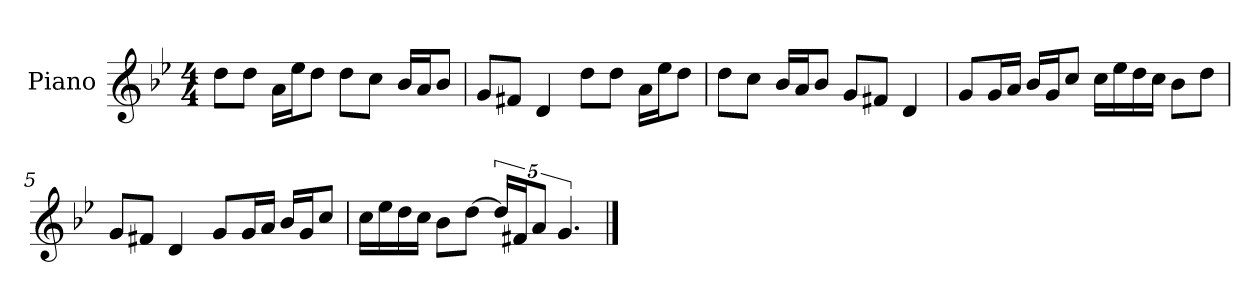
**kern
*part1
*staff1
*I"Piano
*I'P-no
*clefG2
*k[b-e-]
*M4/4
*MM90
=1
8dd\L
8dd\J
16a\LL
16ee-\J
8dd\J
8dd\L
8cc\J
16b-/LL
16a/J
8b-/J
=2
8g/L
8f#X/J
4d/
8dd\L
8dd\J
16a\LL
16ee-\J
8dd\J
=3
8dd\L
8cc\J
16b-/LL
16a/J
8b-/J
8g/L
8f#X/J
4d/
=4
8g/L
16g/L
16a/JJ
16b-/LL
16g/J
8cc/J
16cc\LL
16ee-\
16dd\
16cc\JJ
8b-\L
8dd\J
!!LO:LB:g=z
=5
8g/L
8f#X/J
4d/
8g/L
16g/L
16a/JJ
16b-/LL
16g/J
8cc/J
=6
16cc\LL
16ee-\
16dd\
16cc\JJ
8b-\L
[8dd\J
20dd/LL]
20f#X/J
10a/J
5.g/
==
*-
